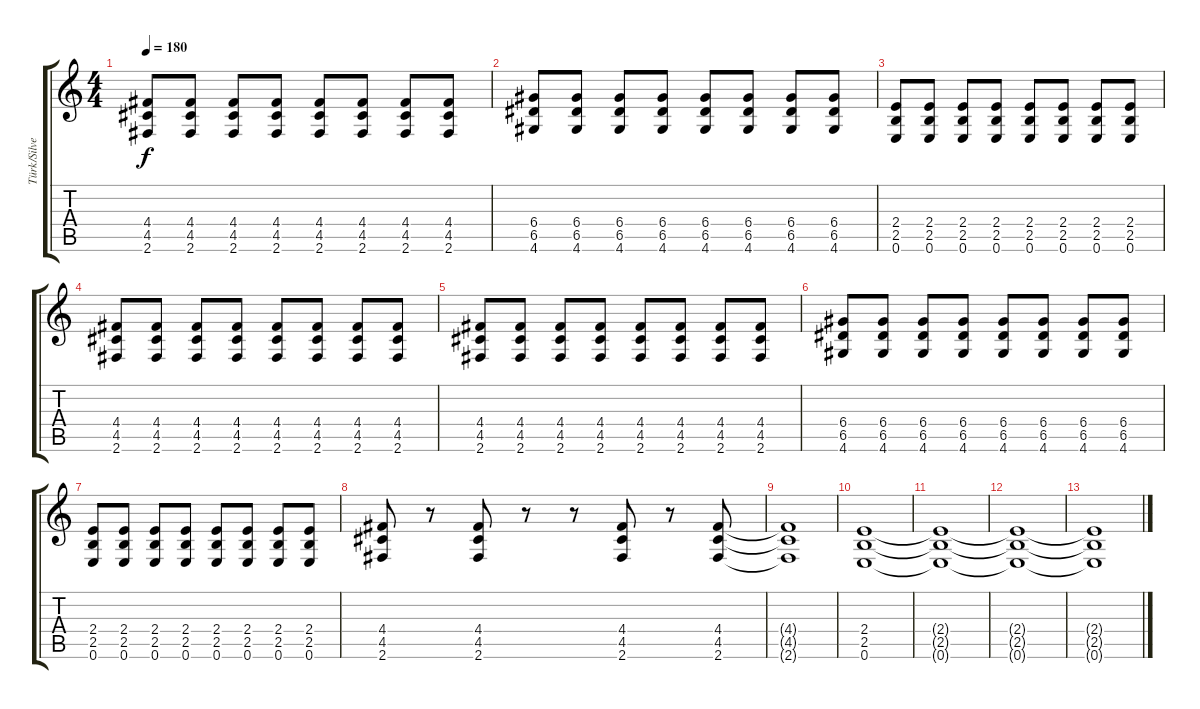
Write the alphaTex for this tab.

\track ("Türk/Silver 2" "Türk/Silve") {instrument distortionguitar}
\staff {score tabs}
\tuning (E4 B3 G3 D3 A2 E2) {hide}
\ts (4 4)
\tempo 180
\clef g2
\ks c
(4.4 4.5 2.6).8{dy f} (4.4 4.5 2.6).8 (4.4 4.5 2.6).8 (4.4 4.5 2.6).8 (4.4 4.5 2.6).8 (4.4 4.5 2.6).8 (4.4 4.5 2.6).8 (4.4 4.5 2.6).8 |
(6.4 6.5 4.6).8 (6.4 6.5 4.6).8 (6.4 6.5 4.6).8 (6.4 6.5 4.6).8 (6.4 6.5 4.6).8 (6.4 6.5 4.6).8 (6.4 6.5 4.6).8 (6.4 6.5 4.6).8 |
(2.4 2.5 0.6).8 (2.4 2.5 0.6).8 (2.4 2.5 0.6).8 (2.4 2.5 0.6).8 (2.4 2.5 0.6).8 (2.4 2.5 0.6).8 (2.4 2.5 0.6).8 (2.4 2.5 0.6).8 |
(4.4 4.5 2.6).8 (4.4 4.5 2.6).8 (4.4 4.5 2.6).8 (4.4 4.5 2.6).8 (4.4 4.5 2.6).8 (4.4 4.5 2.6).8 (4.4 4.5 2.6).8 (4.4 4.5 2.6).8 |
(4.4 4.5 2.6).8 (4.4 4.5 2.6).8 (4.4 4.5 2.6).8 (4.4 4.5 2.6).8 (4.4 4.5 2.6).8 (4.4 4.5 2.6).8 (4.4 4.5 2.6).8 (4.4 4.5 2.6).8 |
(6.4 6.5 4.6).8 (6.4 6.5 4.6).8 (6.4 6.5 4.6).8 (6.4 6.5 4.6).8 (6.4 6.5 4.6).8 (6.4 6.5 4.6).8 (6.4 6.5 4.6).8 (6.4 6.5 4.6).8 |
(2.4 2.5 0.6).8 (2.4 2.5 0.6).8 (2.4 2.5 0.6).8 (2.4 2.5 0.6).8 (2.4 2.5 0.6).8 (2.4 2.5 0.6).8 (2.4 2.5 0.6).8 (2.4 2.5 0.6).8 |
(4.4 4.5 2.6).8 r.8 (4.4 4.5 2.6).8 r.8 r.8 (4.4 4.5 2.6).8 r.8 (4.4 4.5 2.6).8 |
(4.4{t} 4.5{t} 2.6{t}).1 |
(2.4 2.5 0.6).1{volume 0} |
(2.4{t} 2.5{t} 0.6{t}).1 |
(2.4{t} 2.5{t} 0.6{t}).1 |
(2.4{t} 2.5{t} 0.6{t}).1
